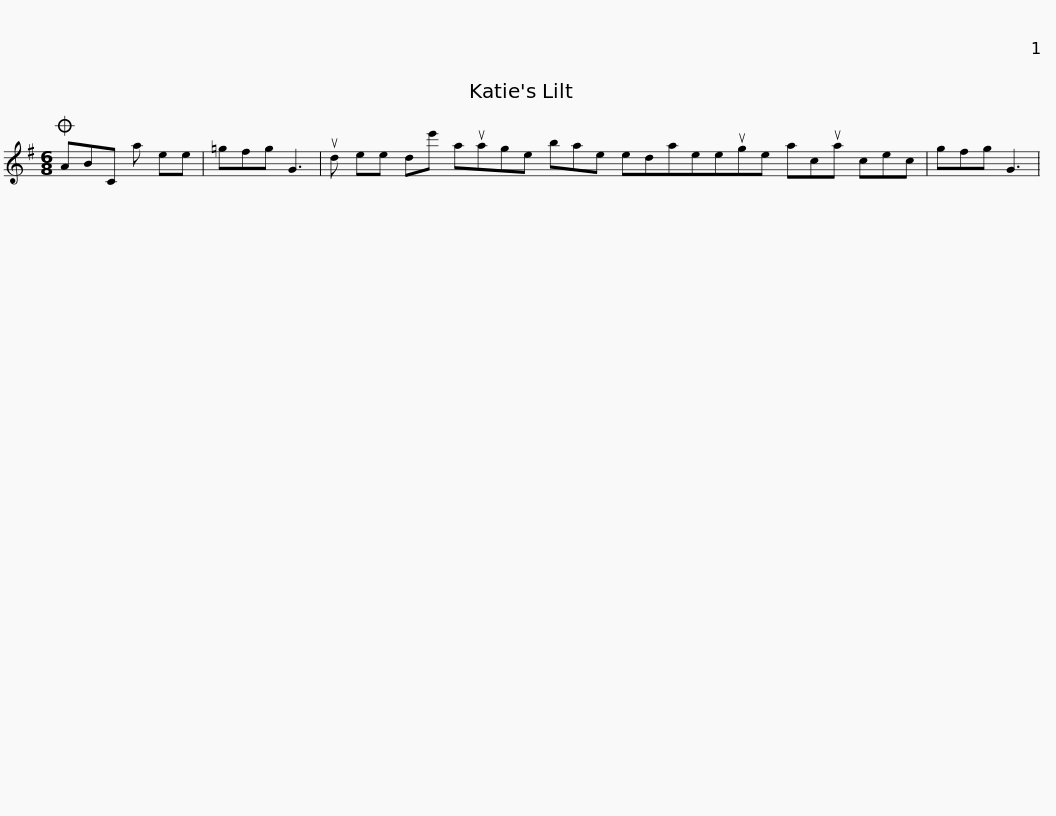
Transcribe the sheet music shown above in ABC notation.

X:1
L:1/8
M:6/8
I:linebreak $
K:G
V:1 treble
V:1
O ABC a ee | =gfg G3 | ud ee de' auage bae edaeeuge acua cec |$ gfg G3 | %4
